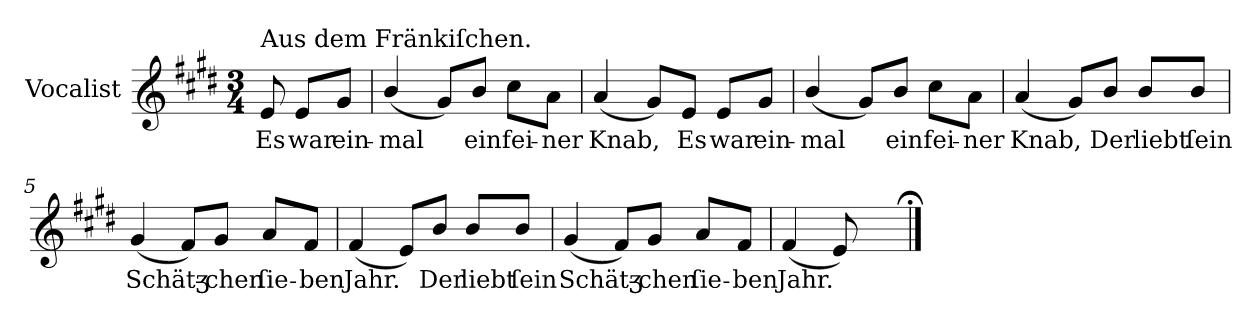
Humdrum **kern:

**kern	**text
*part1	*part1
*staff1	*staff1
*I"Vocalist	*
*k[f#c#g#d#]	*
*E:	*
*M3/4	*
=	=
!LO:TX:a:t=Aus dem Fränkiſchen.	!
8e	Es
8eL	war
8g#J	ein-
=1	=1
(4b/	-mal
8g#L)	.
8b/J	ein
8cc#L	fei-
8aJ	-ner
=2	=2
(4a	Knab,
8g#L)	.
8eJ	Es
8eL	war
8g#J	ein-
=3	=3
(4b/	-mal
8g#L)	.
8b/J	ein
8cc#L	fei-
8aJ	-ner
=4	=4
(4a	Knab,
8g#L)	.
8b/J	Der
8b/L	liebt
8b/J	ſein
=5	=5
(4g#	Schätʒ-
8f#L)	.
8g#J	-chen
8aL	ſie-
8f#J	-ben
=6	=6
(4f#	Jahr.
8eL)	.
8b/J	Der
8b/L	liebt
8b/J	ſein
=7	=7
(4g#	Schätʒ-
8f#L)	.
8g#J	-chen
8aL	ſie-
8f#J	-ben
=8	=8
(4f#	Jahr.
8e)	.
==;	==;
*-	*-
